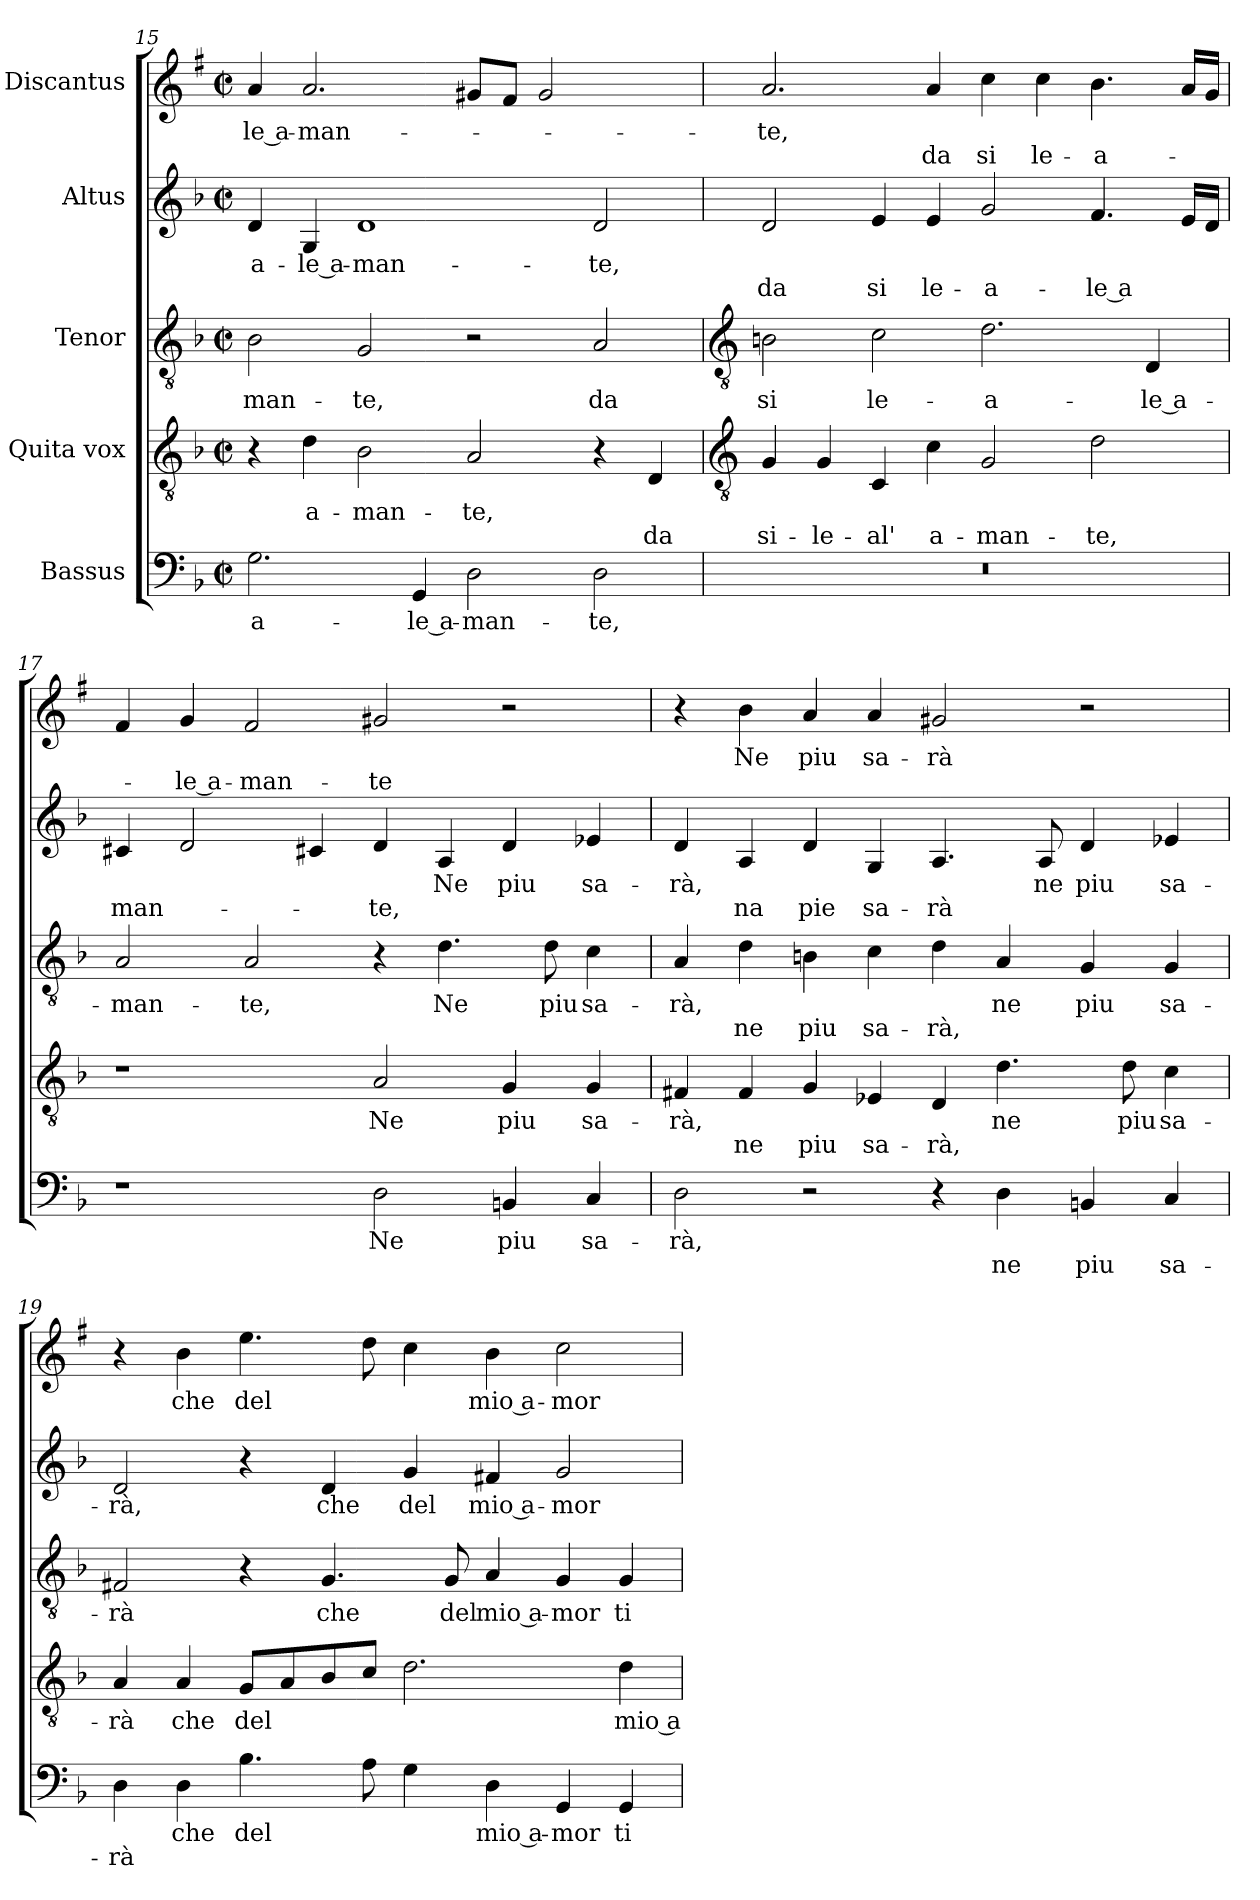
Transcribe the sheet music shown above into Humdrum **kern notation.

**kern	**text	**text	**kern	**text	**text	**kern	**text	**text	**kern	**text	**text	**kern	**text	**text
*part5	*part5	*part5	*part4	*part4	*part4	*part3	*part3	*part3	*part2	*part2	*part2	*part1	*part1	*part1
*staff5	*staff5	*staff5	*staff4	*staff4	*staff4	*staff3	*staff3	*staff3	*staff2	*staff2	*staff2	*staff1	*staff1	*staff1
*I"Bassus	*	*	*I"Quita vox	*	*	*I"Tenor	*	*	*I"Altus	*	*	*I"Discantus	*	*
*clefF4	*	*	*clefGv2	*	*	*clefGv2	*	*	*clefG2	*	*	*clefG2	*	*
*	*	*	*	*	*	*	*	*	*	*	*	*ITrd1c2	*	*
*k[b-]	*	*	*k[b-]	*	*	*k[b-]	*	*	*k[b-]	*	*	*k[b-]	*	*
*F:	*	*	*F:	*	*	*F:	*	*	*F:	*	*	*F:	*	*
*M4/2	*	*	*M4/2	*	*	*M4/2	*	*	*M4/2	*	*	*M4/2	*	*
*met(c|)	*	*	*met(c|)	*	*	*met(c|)	*	*	*met(c|)	*	*	*met(c|)	*	*
=15	=15	=15	=15	=15	=15	=15	=15	=15	=15	=15	=15	=15	=15	=15
!	!LO:LY:b	!	!	!	!	!	!LO:LY:b	!	!	!LO:LY:b	!	!	!LO:LY:b	!
2.G	-a-	.	4r	.	.	2B-	-man-	.	4d	-a-	.	4g	-le a-	.
!	!	!	!	!LO:LY:b	!	!	!	!	!	!LO:LY:b	!	!	!LO:LY:b	!
.	.	.	4d	a-	.	.	.	.	4G	-le a-	.	2.g	-man-	.
!	!	!	!	!LO:LY:b	!	!	!LO:LY:b	!	!	!LO:LY:b	!	!	!	!
.	.	.	2B-	-man-	.	2G	-te,	.	1d	-man-	.	.	.	.
!	!LO:LY:b	!	!	!	!	!	!	!	!	!	!	!	!	!
4GG	-le a-	.	.	.	.	.	.	.	.	.	.	.	.	.
!	!LO:LY:b	!	!	!LO:LY:b	!	!	!	!	!	!	!	!	!	!
2D	-man-	.	2A	-te,	.	2r	.	.	.	.	.	8f#L	.	.
.	.	.	.	.	.	.	.	.	.	.	.	8eJ	.	.
.	.	.	.	.	.	.	.	.	.	.	.	2f#	.	.
!	!LO:LY:b	!	!	!	!	!	!LO:LY:b	!	!	!LO:LY:b	!	!	!	!
2D	-te,	.	4r	.	.	2A	da	.	2d	-te,	.	.	.	.
!	!	!	!	!	!LO:LY:b	!	!	!	!	!	!	!	!	!
.	.	.	4D	.	da	.	.	.	.	.	.	4ryy	.	.
!!LO:LB:g=z
=16	=16	=16	=16	=16	=16	=16	=16	=16	=16	=16	=16	=16	=16	=16
*	*	*	*clefGv2	*	*	*clefGv2	*	*	*	*	*	*	*	*
!	!	!	!	!	!LO:LY:b	!	!LO:LY:b	!	!	!	!LO:LY:b	!	!LO:LY:b	!
0r	.	.	4G	.	si-	2Bn	si	.	2d	.	da	2.g	-te,	.
!	!	!	!	!	!LO:LY:b	!	!	!	!	!	!	!	!	!
.	.	.	4G	.	-le-	.	.	.	.	.	.	.	.	.
!	!	!	!	!	!LO:LY:b	!	!LO:LY:b	!	!	!	!LO:LY:b	!	!	!
.	.	.	4C	.	-al'	2c	le-	.	4e	.	si	.	.	.
!	!	!	!	!	!LO:LY:b	!	!	!	!	!	!LO:LY:b	!	!	!LO:LY:b
.	.	.	4c	.	a-	.	.	.	4e	.	le-	4g	.	da
!	!	!	!	!	!LO:LY:b	!	!LO:LY:b	!	!	!	!LO:LY:b	!	!	!LO:LY:b
.	.	.	2G	.	-man-	2.d	-a-	.	2g	.	-a-	4b-	.	si
!	!	!	!	!	!	!	!	!	!	!	!	!	!	!LO:LY:b
.	.	.	.	.	.	.	.	.	.	.	.	4b-	.	le-
!	!	!	!	!	!LO:LY:b	!	!	!	!	!	!LO:LY:b	!	!	!LO:LY:b
.	.	.	2d	.	-te,	.	.	.	4.f	.	-le a	4.a	.	-a-
!	!	!	!	!	!	!	!LO:LY:b	!	!	!	!	!	!	!
.	.	.	.	.	.	4D	-le a-	.	.	.	.	.	.	.
.	.	.	.	.	.	.	.	.	16eLL	.	.	16gLL	.	.
.	.	.	.	.	.	.	.	.	16dJJ	.	.	16fJJ	.	.
=17	=17	=17	=17	=17	=17	=17	=17	=17	=17	=17	=17	=17	=17	=17
!	!	!	!	!	!	!	!LO:LY:b	!	!	!	!LO:LY:b	!	!	!
1r	.	.	1r	.	.	2A	-man-	.	4c#X	.	man-	4e	.	.
!	!	!	!	!	!	!	!	!	!	!	!	!	!	!LO:LY:b
.	.	.	.	.	.	.	.	.	2d	.	.	4f	.	-le a-
!	!	!	!	!	!	!	!LO:LY:b	!	!	!	!	!	!	!LO:LY:b
.	.	.	.	.	.	2A	-te,	.	.	.	.	2e	.	-man-
.	.	.	.	.	.	.	.	.	4c#X	.	.	.	.	.
!	!LO:LY:b	!	!	!LO:LY:b	!	!	!	!	!	!	!LO:LY:b	!	!	!LO:LY:b
2D	Ne	.	2A	Ne	.	4r	.	.	4d	.	-te,	2f#X	.	-te
!	!	!	!	!	!	!	!LO:LY:b	!	!	!LO:LY:b	!	!	!	!
.	.	.	.	.	.	4.d	Ne	.	4A	Ne	.	.	.	.
!	!LO:LY:b	!	!	!LO:LY:b	!	!	!	!	!	!LO:LY:b	!	!	!	!
4BBn	piu	.	4G	piu	.	.	.	.	4d	piu	.	2r	.	.
!	!	!	!	!	!	!	!LO:LY:b	!	!	!	!	!	!	!
.	.	.	.	.	.	8d	piu	.	.	.	.	.	.	.
!	!LO:LY:b	!	!	!LO:LY:b	!	!	!LO:LY:b	!	!	!LO:LY:b	!	!	!	!
4C	sa-	.	4G	sa-	.	4c	sa-	.	4e-X	sa-	.	.	.	.
=18	=18	=18	=18	=18	=18	=18	=18	=18	=18	=18	=18	=18	=18	=18
!	!LO:LY:b	!	!	!LO:LY:b	!	!	!LO:LY:b	!	!	!LO:LY:b	!	!	!	!
2D	-rà,	.	4F#X	-rà,	.	4A	-rà,	.	4d	-rà,	.	4r	.	.
!	!	!	!	!	!LO:LY:b	!	!	!LO:LY:b	!	!	!LO:LY:b	!	!LO:LY:b	!
.	.	.	4F#	.	ne	4d	.	ne	4A	.	na	4a	Ne	.
!	!	!	!	!	!LO:LY:b	!	!	!LO:LY:b	!	!	!LO:LY:b	!	!LO:LY:b	!
2r	.	.	4G	.	piu	4Bn	.	piu	4d	.	pie	4g	piu	.
!	!	!	!	!	!LO:LY:b	!	!	!LO:LY:b	!	!	!LO:LY:b	!	!LO:LY:b	!
.	.	.	4E-X	.	sa-	4c	.	sa-	4G	.	sa-	4g	sa-	.
!	!	!	!	!	!LO:LY:b	!	!	!LO:LY:b	!	!	!LO:LY:b	!	!LO:LY:b	!
4r	.	.	4D	.	-rà,	4d	.	-rà,	4.A	.	-rà	2f#X	-rà	.
!	!	!LO:LY:b	!	!LO:LY:b	!	!	!LO:LY:b	!	!	!	!	!	!	!
4D	.	ne	4.d	ne	.	4A	ne	.	.	.	.	.	.	.
!	!	!	!	!	!	!	!	!	!	!LO:LY:b	!	!	!	!
.	.	.	.	.	.	.	.	.	8A	ne	.	.	.	.
!	!	!LO:LY:b	!	!	!	!	!LO:LY:b	!	!	!LO:LY:b	!	!	!	!
4BBn	.	piu	.	.	.	4G	piu	.	4d	piu	.	2r	.	.
!	!	!	!	!LO:LY:b	!	!	!	!	!	!	!	!	!	!
.	.	.	8d	piu	.	.	.	.	.	.	.	.	.	.
!	!	!LO:LY:b	!	!LO:LY:b	!	!	!LO:LY:b	!	!	!LO:LY:b	!	!	!	!
4C	.	sa-	4c	sa-	.	4G	sa-	.	4e-X	sa-	.	.	.	.
=19	=19	=19	=19	=19	=19	=19	=19	=19	=19	=19	=19	=19	=19	=19
!	!	!LO:LY:b	!	!LO:LY:b	!	!	!LO:LY:b	!	!	!LO:LY:b	!	!	!	!
4D	.	-rà	4A	-rà	.	2F#X	-rà	.	2d	-rà,	.	4r	.	.
!	!LO:LY:b	!	!	!LO:LY:b	!	!	!	!	!	!	!	!	!LO:LY:b	!
4D	che	.	4A	che	.	.	.	.	.	.	.	4a	che	.
!	!LO:LY:b	!	!	!LO:LY:b	!	!	!	!	!	!	!	!	!LO:LY:b	!
4.B-	del	.	8GL	del	.	4r	.	.	4r	.	.	4.dd	del	.
.	.	.	8A	.	.	.	.	.	.	.	.	.	.	.
!	!	!	!	!	!	!	!LO:LY:b	!	!	!LO:LY:b	!	!	!	!
.	.	.	8B-	.	.	4.G	che	.	4d	che	.	.	.	.
8A	.	.	8cJ	.	.	.	.	.	.	.	.	8cc	.	.
!	!	!	!	!	!	!	!	!	!	!LO:LY:b	!	!	!	!
4G	.	.	2.d	.	.	.	.	.	4g	del	.	4b-	.	.
!	!	!	!	!	!	!	!LO:LY:b	!	!	!	!	!	!	!
.	.	.	.	.	.	8G	del	.	.	.	.	.	.	.
!	!LO:LY:b	!	!	!	!	!	!LO:LY:b	!	!	!LO:LY:b	!	!	!LO:LY:b	!
4D	mio a-	.	.	.	.	4A	mio a-	.	4f#X	mio a-	.	4a	mio a-	.
!	!LO:LY:b	!	!	!	!	!	!LO:LY:b	!	!	!LO:LY:b	!	!	!LO:LY:b	!
4GG	-mor	.	.	.	.	4G	-mor	.	2g	-mor	.	2b-	-mor	.
!	!LO:LY:b	!	!	!LO:LY:b	!	!	!LO:LY:b	!	!	!	!	!	!	!
4GG	ti	.	4d	mio a-	.	4G	ti	.	.	.	.	.	.	.
=	=	=	=	=	=	=	=	=	=	=	=	=	=	=
*-	*-	*-	*-	*-	*-	*-	*-	*-	*-	*-	*-	*-	*-	*-
